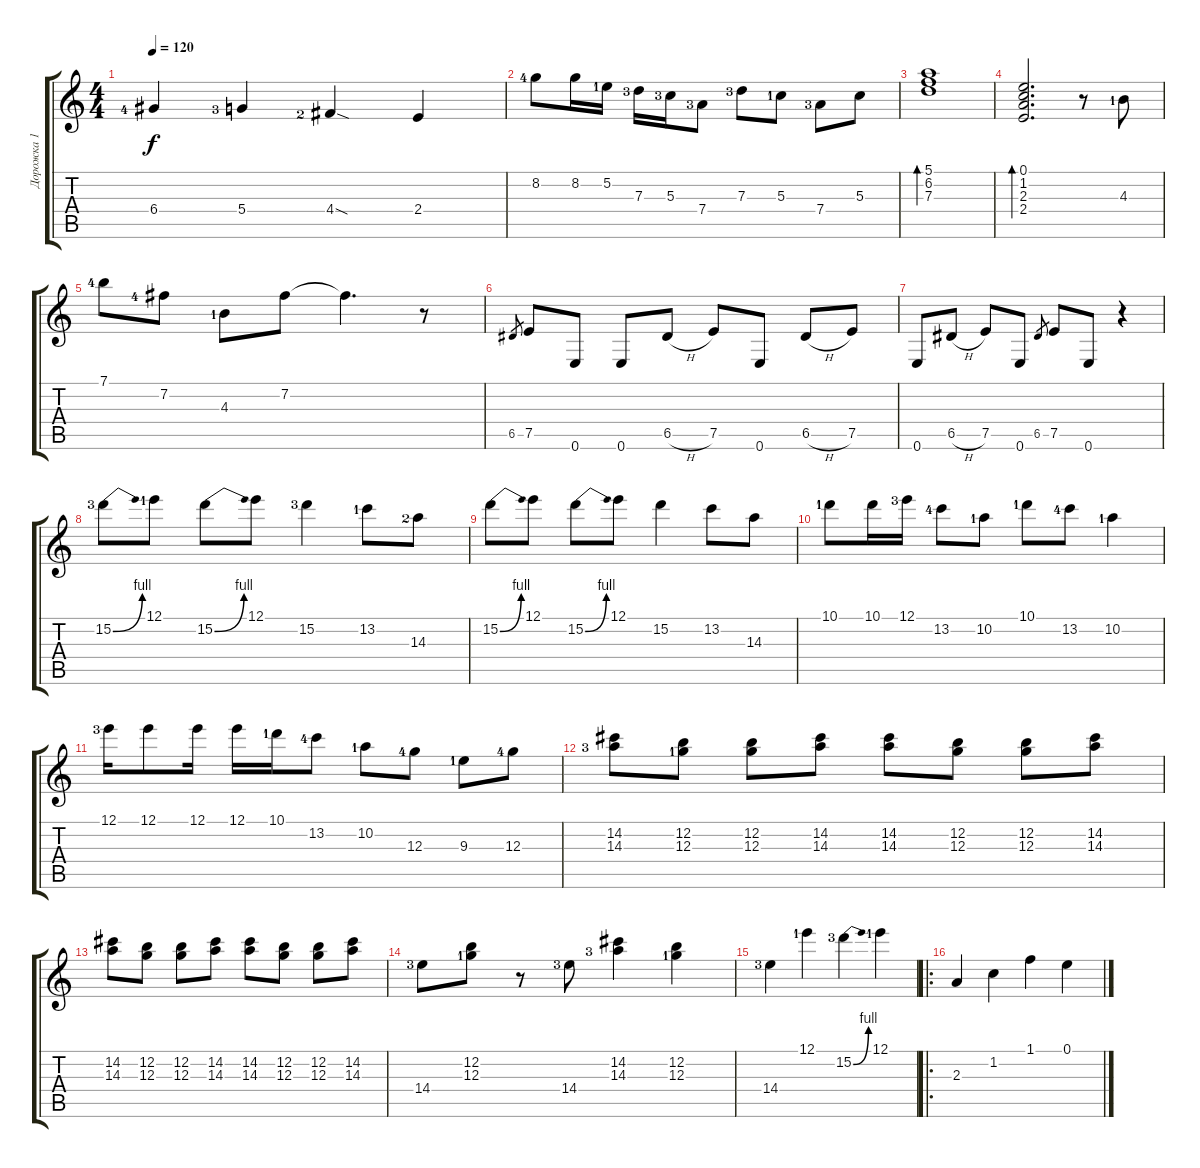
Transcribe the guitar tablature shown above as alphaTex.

\track ("Дорожка 1" "Дорожка 1") {instrument acousticguitarsteel}
\staff {score tabs}
\tuning (E4 B3 G3 D3 A2 E2) {hide}
\ts (4 4)
\tempo 120
\clef g2
\ks c
6.4{lf 5}.4{dy f} 5.4{lf 4}.4 4.4{sod lf 3}.4 2.4.4 |
8.2{lf 5}.8 8.2.16 5.2{lf 2}.16 7.3{lf 4}.16 5.3{lf 4}.16 7.4{lf 4}.8 7.3{lf 4}.8 5.3{lf 2}.8 7.4{lf 4}.8 5.3.8 |
(5.1 6.2 7.3).1{bd 240} |
(0.1 1.2 2.3 2.4).2{d bd 240} r.8 4.3{lf 2}.8 |
7.1{lf 5}.8 7.2{lf 5}.8 4.3{lf 2}.8 7.2.8 7.2{t}.4{d} r.8 |
6.5.8{gr} 7.5.8 0.6.8 0.6.8 6.5{h}.8 7.5.8 0.6.8 6.5{h}.8 7.5.8 |
0.6.8 6.5{h}.8 7.5.8 0.6.8 6.5.8{gr} 7.5.8 0.6.8 r.4 |
15.2{be (bend 0 0 60 4) lf 4}.8 12.1{lf 2}.8 15.2{be (bend 0 0 60 4)}.8 12.1.8 15.2{lf 4}.4 13.2{lf 2}.8 14.3{lf 3}.8 |
15.2{be (bend 0 0 60 4)}.8 12.1.8 15.2{be (bend 0 0 60 4)}.8 12.1.8 15.2.4 13.2.8 14.3.8 |
10.1{lf 2}.8 10.1.16 12.1{lf 4}.16 13.2{lf 5}.8 10.2{lf 2}.8 10.1{lf 2}.8 13.2{lf 5}.8 10.2{lf 2}.4 |
12.1{lf 4}.16 12.1.8 12.1.16 12.1.16 10.1{lf 2}.16 13.2{lf 5}.8 10.2{lf 2}.8 12.3{lf 5}.8 9.3{lf 2}.8 12.3{lf 5}.8 |
(14.2 14.3{lf 4}).8 (12.2 12.3{lf 2}).8 (12.2 12.3).8 (14.2 14.3).8 (14.2 14.3).8 (12.2 12.3).8 (12.2 12.3).8 (14.2 14.3).8 |
(14.2 14.3).8 (12.2 12.3).8 (12.2 12.3).8 (14.2 14.3).8 (14.2 14.3).8 (12.2 12.3).8 (12.2 12.3).8 (14.2 14.3).8 |
14.4{lf 4}.8 (12.2 12.3{lf 2}).8 r.8 14.4{lf 4}.8 (14.2 14.3{lf 4}).4 (12.2 12.3{lf 2}).4 |
14.4{lf 4}.4 12.1{lf 2}.4 15.2{be (bend 0 0 60 4) lf 4}.4 12.1{lf 2}.4 |
\ro
2.3.4 1.2.4 1.1.4 0.1.4
